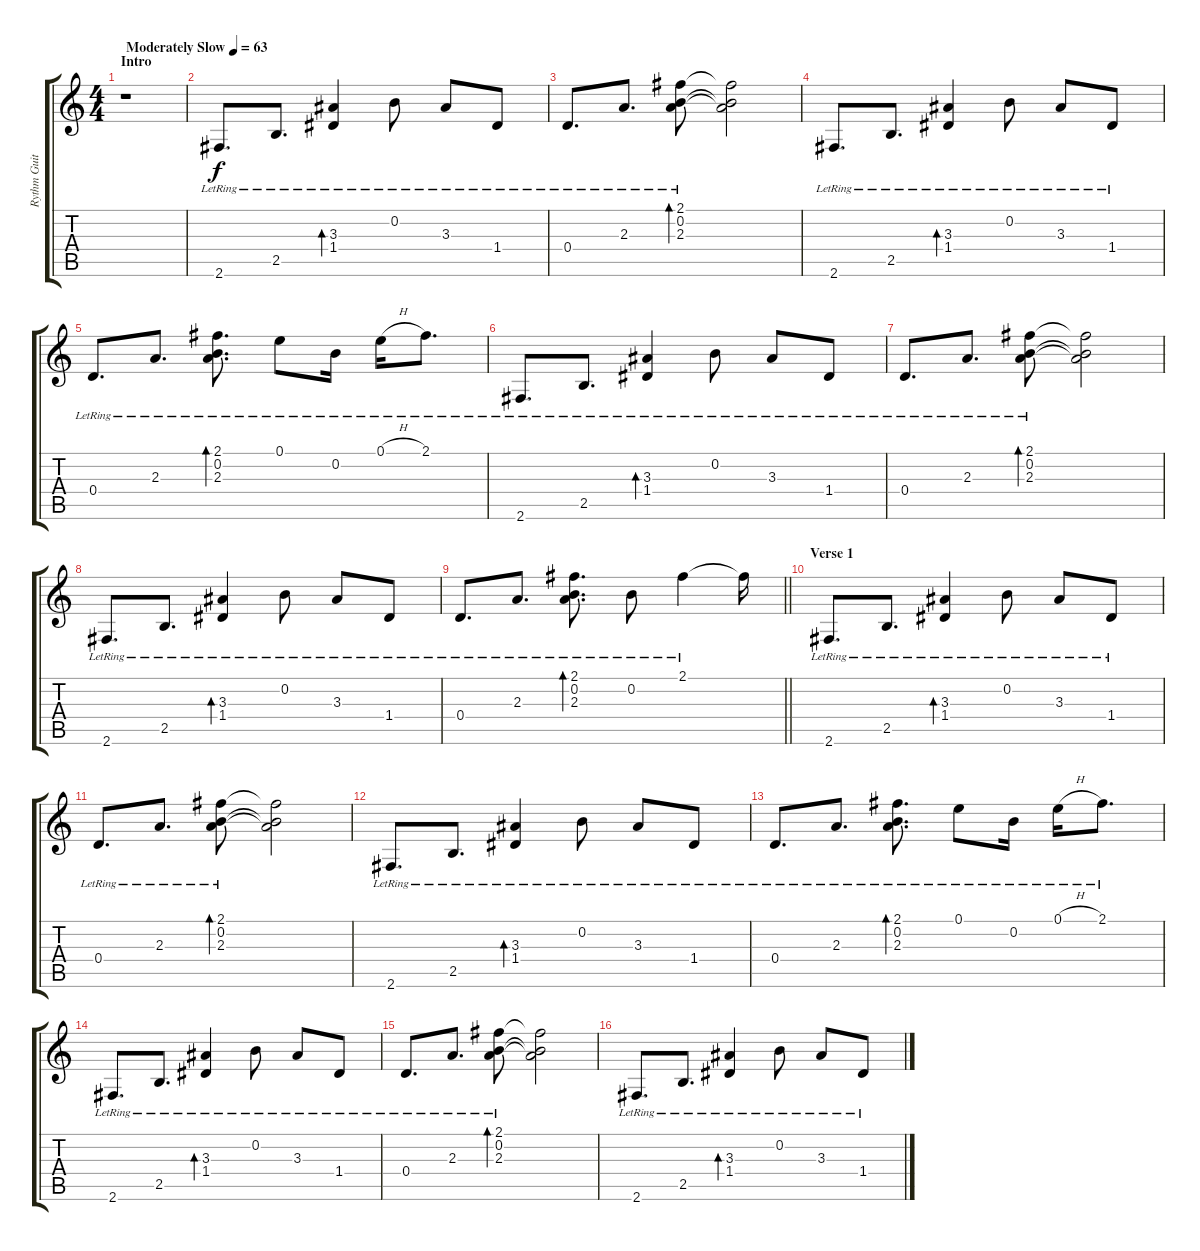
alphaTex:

\track ("Rythm Guitar" "Rythm Guit") {instrument electricguitarclean}
\staff {score tabs}
\tuning (E4 B3 G3 D3 A2 E2) {hide}
\ts (4 4)
\section ("" "Intro")
\tempo (63 "Moderately Slow")
\clef g2
\ks c
r.1{dy f instrument electricguitarclean} |
2.6{lr}.8{d} 2.5{lr}.8{d} (3.3{lr} 1.4{lr}).4{bd 240} 0.2{lr}.8 3.3{lr}.8 1.4{lr}.8 |
0.4{lr}.8{d} 2.3{lr}.8{d} (2.1{lr} 0.2{lr} 2.3{lr}).8{bd 480} (2.1{t} 0.2{t} 2.3{t}).2 |
2.6{lr}.8{d} 2.5{lr}.8{d} (3.3{lr} 1.4{lr}).4{bd 240} 0.2{lr}.8 3.3{lr}.8 1.4{lr}.8 |
0.4{lr}.8{d} 2.3{lr}.8{d} (2.1{lr} 0.2{lr} 2.3{lr}).8{d bd 240} 0.1{lr}.8 0.2{lr}.16 0.1{h lr}.16 2.1{lr}.8{d} |
2.6{lr}.8{d} 2.5{lr}.8{d} (3.3{lr} 1.4{lr}).4{bd 240} 0.2{lr}.8 3.3{lr}.8 1.4{lr}.8 |
0.4{lr}.8{d} 2.3{lr}.8{d} (2.1{lr} 0.2{lr} 2.3{lr}).8{bd 480} (2.1{t} 0.2{t} 2.3{t}).2 |
2.6{lr}.8{d} 2.5{lr}.8{d} (3.3{lr} 1.4{lr}).4{bd 240} 0.2{lr}.8 3.3{lr}.8 1.4{lr}.8 |
\barLineRight lightlight
0.4{lr}.8{d} 2.3{lr}.8{d} (2.1{lr} 0.2{lr} 2.3{lr}).8{d bd 240} 0.2{lr}.8 2.1{lr}.4 2.1{t}.16 |
\section ("" "Verse 1")
2.6{lr}.8{d} 2.5{lr}.8{d} (3.3{lr} 1.4{lr}).4{bd 240} 0.2{lr}.8 3.3{lr}.8 1.4{lr}.8 |
0.4{lr}.8{d} 2.3{lr}.8{d} (2.1{lr} 0.2{lr} 2.3{lr}).8{bd 480} (2.1{t} 0.2{t} 2.3{t}).2 |
2.6{lr}.8{d} 2.5{lr}.8{d} (3.3{lr} 1.4{lr}).4{bd 240} 0.2{lr}.8 3.3{lr}.8 1.4{lr}.8 |
0.4{lr}.8{d} 2.3{lr}.8{d} (2.1{lr} 0.2{lr} 2.3{lr}).8{d bd 240} 0.1{lr}.8 0.2{lr}.16 0.1{h lr}.16 2.1{lr}.8{d} |
2.6{lr}.8{d} 2.5{lr}.8{d} (3.3{lr} 1.4{lr}).4{bd 240} 0.2{lr}.8 3.3{lr}.8 1.4{lr}.8 |
0.4{lr}.8{d} 2.3{lr}.8{d} (2.1{lr} 0.2{lr} 2.3{lr}).8{bd 480} (2.1{t} 0.2{t} 2.3{t}).2 |
2.6{lr}.8{d} 2.5{lr}.8{d} (3.3{lr} 1.4{lr}).4{bd 240} 0.2{lr}.8 3.3{lr}.8 1.4{lr}.8
